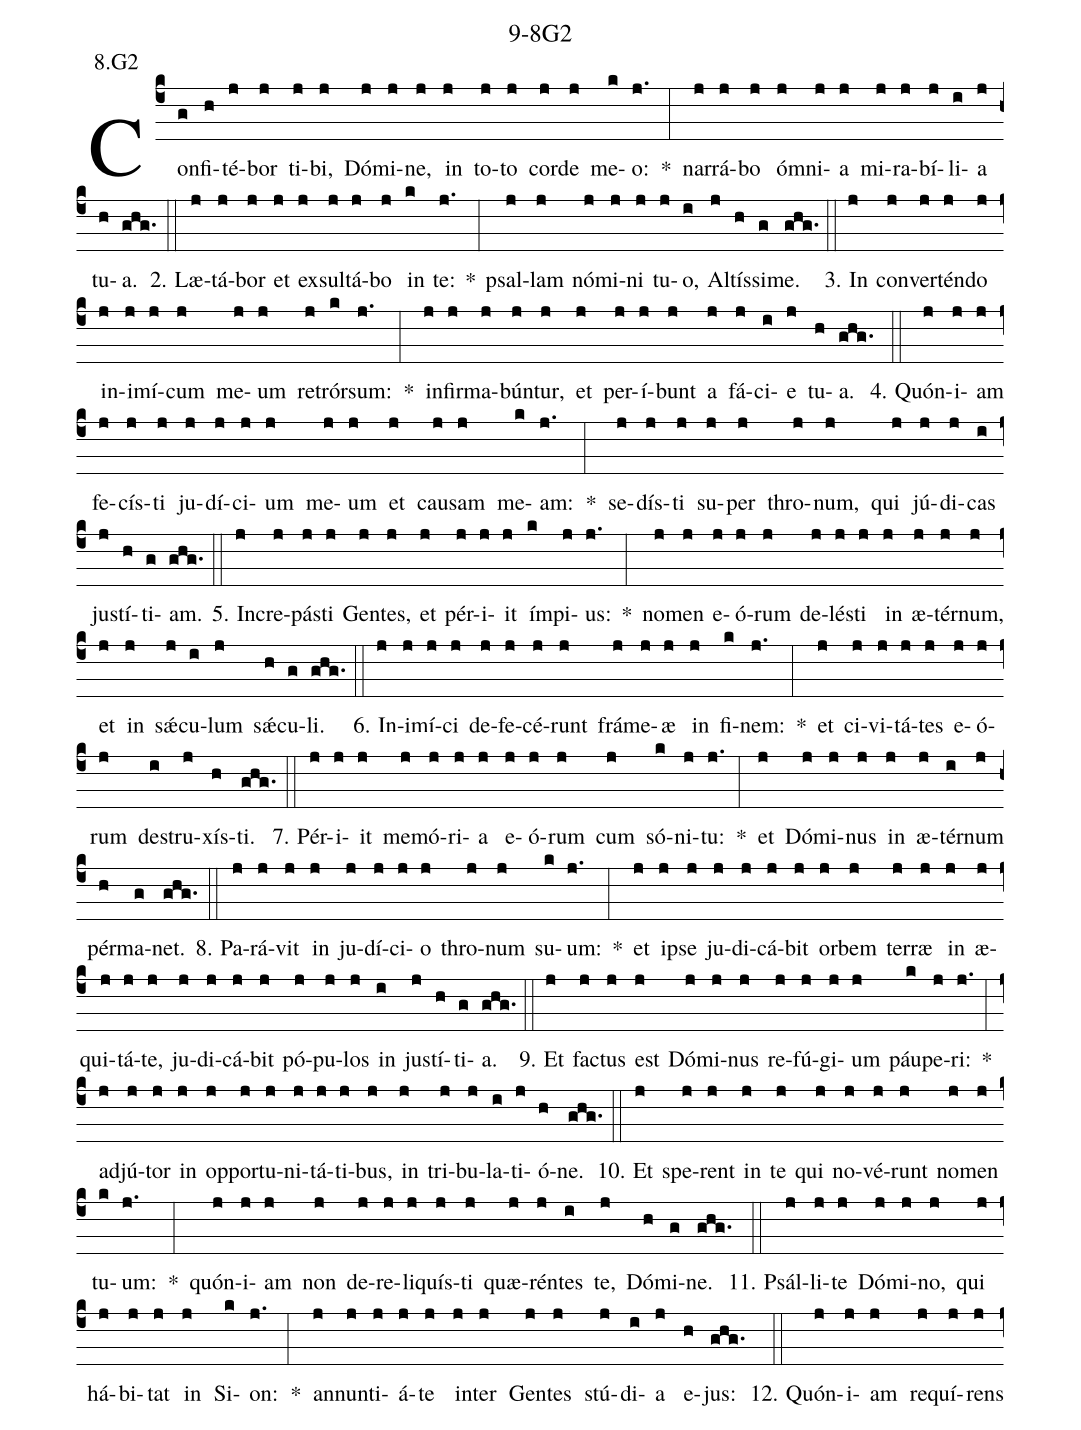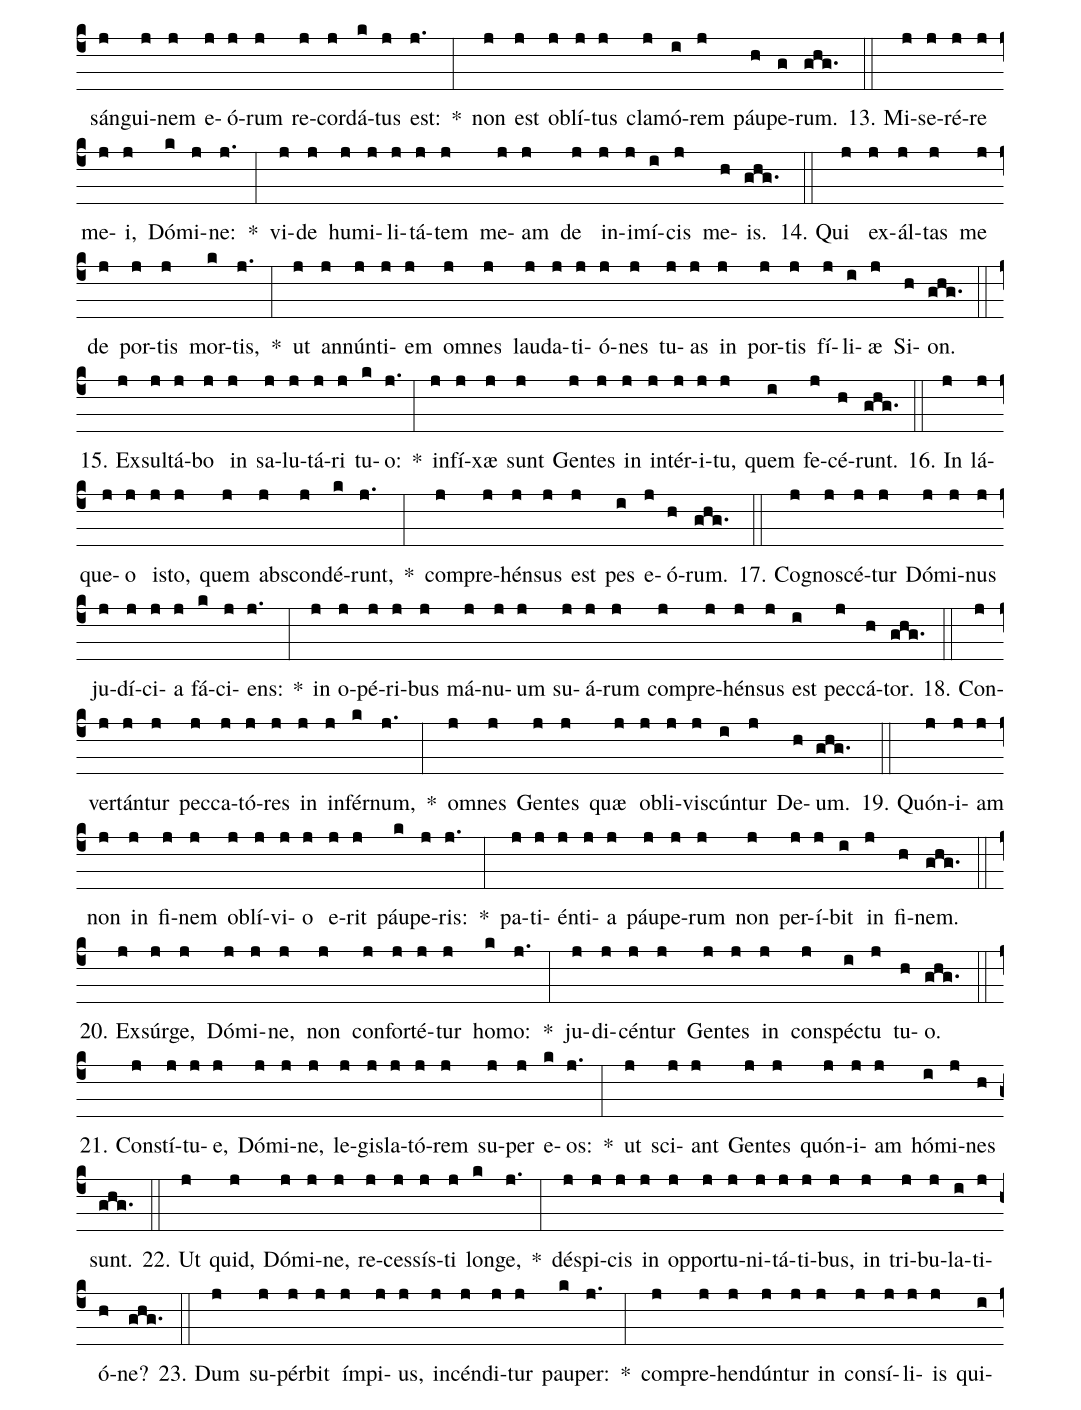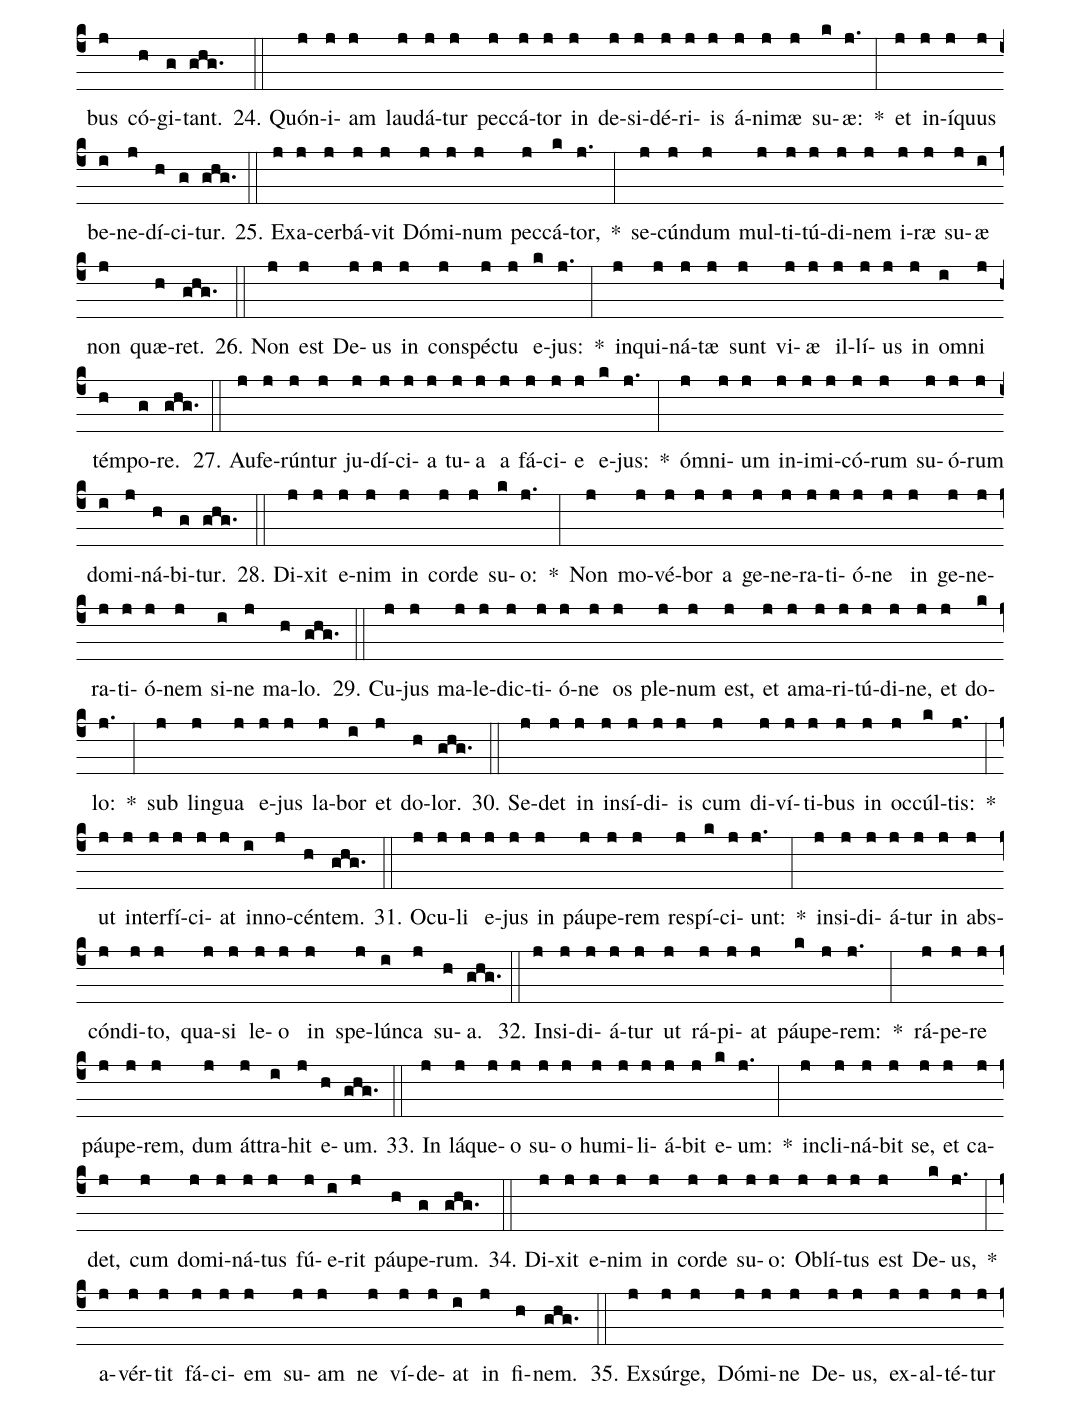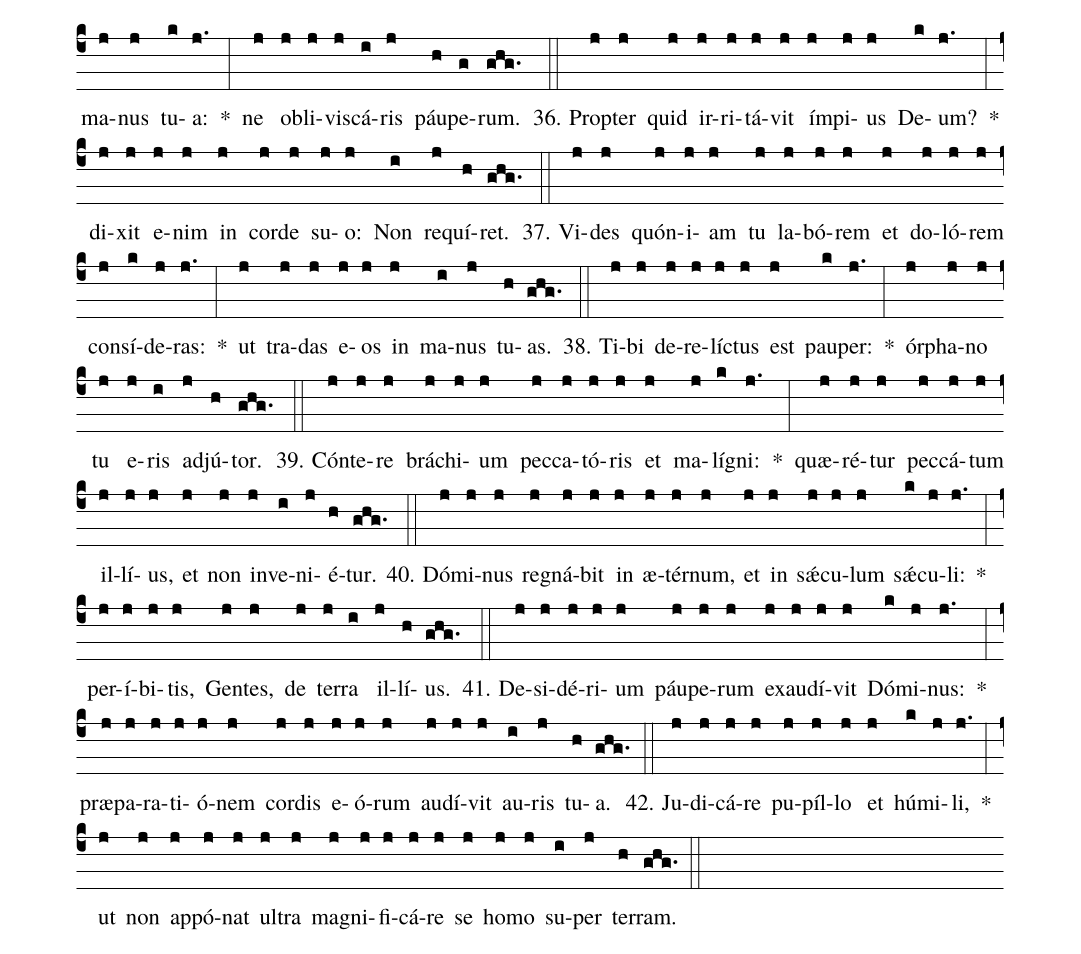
name: 9-8G2;
annotation: 8.G2;
%%
(c4)Con(g)fi(h)té(j)bor(j) ti(j)bi,(j) Dó(j)mi(j)ne,(j) in(j) to(j)to(j) cor(j)de(j) me(k)o:(j.) *(:) nar(j)rá(j)bo(j) óm(j)ni(j)a(j) mi(j)ra(j)bí(j)li(i)a(j) tu(h)a.(ghg.) (::)
2. Læ(j)tá(j)bor(j) et(j) ex(j)sul(j)tá(j)bo(j) in(k) te:(j.) *(:) psal(j)lam(j) nó(j)mi(j)ni(j) tu(j)o,(i) Al(j)tís(h)si(g)me.(ghg.) (::)
3. In(j) con(j)ver(j)tén(j)do(j) in(j)i(j)mí(j)cum(j) me(j)um(j) re(j)trór(k)sum:(j.) *(:) in(j)fir(j)ma(j)bún(j)tur,(j) et(j) per(j)í(j)bunt(j) a(j) fá(j)ci(i)e(j) tu(h)a.(ghg.) (::)
4. Quón(j)i(j)am(j) fe(j)cís(j)ti(j) ju(j)dí(j)ci(j)um(j) me(j)um(j) et(j) cau(j)sam(j) me(k)am:(j.) *(:) se(j)dís(j)ti(j) su(j)per(j) thro(j)num,(j) qui(j) jú(j)di(j)cas(i) jus(j)tí(h)ti(g)am.(ghg.) (::)
5. In(j)cre(j)pás(j)ti(j) Gen(j)tes,(j) et(j) pér(j)i(j)it(j) ím(k)pi(j)us:(j.) *(:) no(j)men(j) e(j)ó(j)rum(j) de(j)lés(j)ti(j) in(j) æ(j)tér(j)num,(j) et(j) in(j) sǽ(j)cu(i)lum(j) sǽ(h)cu(g)li.(ghg.) (::)
6. In(j)i(j)mí(j)ci(j) de(j)fe(j)cé(j)runt(j) frá(j)me(j)æ(j) in(j) fi(k)nem:(j.) *(:) et(j) ci(j)vi(j)tá(j)tes(j) e(j)ó(j)rum(j) de(i)stru(j)xís(h)ti.(ghg.) (::)
7. Pér(j)i(j)it(j) me(j)mó(j)ri(j)a(j) e(j)ó(j)rum(j) cum(j) só(k)ni(j)tu:(j.) *(:) et(j) Dó(j)mi(j)nus(j) in(j) æ(j)tér(i)num(j) pér(h)ma(g)net.(ghg.) (::)
8. Pa(j)rá(j)vit(j) in(j) ju(j)dí(j)ci(j)o(j) thro(j)num(j) su(k)um:(j.) *(:) et(j) ip(j)se(j) ju(j)di(j)cá(j)bit(j) or(j)bem(j) ter(j)ræ(j) in(j) æ(j)qui(j)tá(j)te,(j) ju(j)di(j)cá(j)bit(j) pó(j)pu(j)los(j) in(i) jus(j)tí(h)ti(g)a.(ghg.) (::)
9. Et(j) fac(j)tus(j) est(j) Dó(j)mi(j)nus(j) re(j)fú(j)gi(j)um(j) páu(k)pe(j)ri:(j.) *(:) ad(j)jú(j)tor(j) in(j) op(j)por(j)tu(j)ni(j)tá(j)ti(j)bus,(j) in(j) tri(j)bu(j)la(i)ti(j)ó(h)ne.(ghg.) (::)
10. Et(j) spe(j)rent(j) in(j) te(j) qui(j) no(j)vé(j)runt(j) no(j)men(j) tu(k)um:(j.) *(:) quón(j)i(j)am(j) non(j) de(j)re(j)li(j)quís(j)ti(j) quæ(j)rén(j)tes(i) te,(j) Dó(h)mi(g)ne.(ghg.) (::)
11. Psál(j)li(j)te(j) Dó(j)mi(j)no,(j) qui(j) há(j)bi(j)tat(j) in(j) Si(k)on:(j.) *(:) an(j)nun(j)ti(j)á(j)te(j) in(j)ter(j) Gen(j)tes(j) stú(j)di(i)a(j) e(h)jus:(ghg.) (::)
12. Quón(j)i(j)am(j) re(j)quí(j)rens(j) sán(j)gui(j)nem(j) e(j)ó(j)rum(j) re(j)cor(j)dá(k)tus(j) est:(j.) *(:) non(j) est(j) ob(j)lí(j)tus(j) cla(j)mó(i)rem(j) páu(h)pe(g)rum.(ghg.) (::)
13. Mi(j)se(j)ré(j)re(j) me(j)i,(j) Dó(k)mi(j)ne:(j.) *(:) vi(j)de(j) hu(j)mi(j)li(j)tá(j)tem(j) me(j)am(j) de(j) in(j)i(j)mí(i)cis(j) me(h)is.(ghg.) (::)
14. Qui(j) ex(j)ál(j)tas(j) me(j) de(j) por(j)tis(j) mor(k)tis,(j.) *(:) ut(j) an(j)nún(j)ti(j)em(j) om(j)nes(j) lau(j)da(j)ti(j)ó(j)nes(j) tu(j)as(j) in(j) por(j)tis(j) fí(j)li(i)æ(j) Si(h)on.(ghg.) (::)
15. Ex(j)sul(j)tá(j)bo(j) in(j) sa(j)lu(j)tá(j)ri(j) tu(k)o:(j.) *(:) in(j)fí(j)xæ(j) sunt(j) Gen(j)tes(j) in(j) in(j)tér(j)i(j)tu,(j) quem(i) fe(j)cé(h)runt.(ghg.) (::)
16. In(j) lá(j)que(j)o(j) is(j)to,(j) quem(j) abs(j)con(j)dé(k)runt,(j.) *(:) com(j)pre(j)hén(j)sus(j) est(j) pes(i) e(j)ó(h)rum.(ghg.) (::)
17. Co(j)gno(j)scé(j)tur(j) Dó(j)mi(j)nus(j) ju(j)dí(j)ci(j)a(j) fá(k)ci(j)ens:(j.) *(:) in(j) o(j)pé(j)ri(j)bus(j) má(j)nu(j)um(j) su(j)á(j)rum(j) com(j)pre(j)hén(j)sus(j) est(i) pec(j)cá(h)tor.(ghg.) (::)
18. Con(j)ver(j)tán(j)tur(j) pec(j)ca(j)tó(j)res(j) in(j) in(j)fér(k)num,(j.) *(:) om(j)nes(j) Gen(j)tes(j) quæ(j) ob(j)li(j)vis(j)cún(i)tur(j) De(h)um.(ghg.) (::)
19. Quón(j)i(j)am(j) non(j) in(j) fi(j)nem(j) ob(j)lí(j)vi(j)o(j) e(j)rit(j) páu(k)pe(j)ris:(j.) *(:) pa(j)ti(j)én(j)ti(j)a(j) páu(j)pe(j)rum(j) non(j) per(j)í(j)bit(i) in(j) fi(h)nem.(ghg.) (::)
20. Ex(j)súr(j)ge,(j) Dó(j)mi(j)ne,(j) non(j) con(j)for(j)té(j)tur(j) ho(k)mo:(j.) *(:) ju(j)di(j)cén(j)tur(j) Gen(j)tes(j) in(j) con(j)spéc(i)tu(j) tu(h)o.(ghg.) (::)
21. Con(j)stí(j)tu(j)e,(j) Dó(j)mi(j)ne,(j) le(j)gis(j)la(j)tó(j)rem(j) su(j)per(j) e(k)os:(j.) *(:) ut(j) sci(j)ant(j) Gen(j)tes(j) quón(j)i(j)am(j) hó(i)mi(j)nes(h) sunt.(ghg.) (::)
22. Ut(j) quid,(j) Dó(j)mi(j)ne,(j) re(j)ces(j)sís(j)ti(j) lon(k)ge,(j.) *(:) dé(j)spi(j)cis(j) in(j) op(j)por(j)tu(j)ni(j)tá(j)ti(j)bus,(j) in(j) tri(j)bu(j)la(i)ti(j)ó(h)ne?(ghg.) (::)
23. Dum(j) su(j)pér(j)bit(j) ím(j)pi(j)us,(j) in(j)cén(j)di(j)tur(j) pau(k)per:(j.) *(:) com(j)pre(j)hen(j)dún(j)tur(j) in(j) con(j)sí(j)li(j)is(j) qui(i)bus(j) có(h)gi(g)tant.(ghg.) (::)
24. Quón(j)i(j)am(j) lau(j)dá(j)tur(j) pec(j)cá(j)tor(j) in(j) de(j)si(j)dé(j)ri(j)is(j) á(j)ni(j)mæ(j) su(k)æ:(j.) *(:) et(j) in(j)í(j)quus(j) be(i)ne(j)dí(h)ci(g)tur.(ghg.) (::)
25. Ex(j)a(j)cer(j)bá(j)vit(j) Dó(j)mi(j)num(j) pec(j)cá(k)tor,(j.) *(:) se(j)cún(j)dum(j) mul(j)ti(j)tú(j)di(j)nem(j) i(j)ræ(j) su(j)æ(i) non(j) quæ(h)ret.(ghg.) (::)
26. Non(j) est(j) De(j)us(j) in(j) con(j)spéc(j)tu(j) e(k)jus:(j.) *(:) in(j)qui(j)ná(j)tæ(j) sunt(j) vi(j)æ(j) il(j)lí(j)us(j) in(j) om(i)ni(j) tém(h)po(g)re.(ghg.) (::)
27. Au(j)fe(j)rún(j)tur(j) ju(j)dí(j)ci(j)a(j) tu(j)a(j) a(j) fá(j)ci(j)e(j) e(k)jus:(j.) *(:) óm(j)ni(j)um(j) in(j)i(j)mi(j)có(j)rum(j) su(j)ó(j)rum(j) do(i)mi(j)ná(h)bi(g)tur.(ghg.) (::)
28. Di(j)xit(j) e(j)nim(j) in(j) cor(j)de(j) su(k)o:(j.) *(:) Non(j) mo(j)vé(j)bor(j) a(j) ge(j)ne(j)ra(j)ti(j)ó(j)ne(j) in(j) ge(j)ne(j)ra(j)ti(j)ó(j)nem(j) si(i)ne(j) ma(h)lo.(ghg.) (::)
29. Cu(j)jus(j) ma(j)le(j)dic(j)ti(j)ó(j)ne(j) os(j) ple(j)num(j) est,(j) et(j) a(j)ma(j)ri(j)tú(j)di(j)ne,(j) et(j) do(k)lo:(j.) *(:) sub(j) lin(j)gua(j) e(j)jus(j) la(j)bor(i) et(j) do(h)lor.(ghg.) (::)
30. Se(j)det(j) in(j) in(j)sí(j)di(j)is(j) cum(j) di(j)ví(j)ti(j)bus(j) in(j) oc(j)cúl(k)tis:(j.) *(:) ut(j) in(j)ter(j)fí(j)ci(j)at(j) in(i)no(j)cén(h)tem.(ghg.) (::)
31. O(j)cu(j)li(j) e(j)jus(j) in(j) páu(j)pe(j)rem(j) re(j)spí(k)ci(j)unt:(j.) *(:) in(j)si(j)di(j)á(j)tur(j) in(j) abs(j)cón(j)di(j)to,(j) qua(j)si(j) le(j)o(j) in(j) spe(j)lún(i)ca(j) su(h)a.(ghg.) (::)
32. In(j)si(j)di(j)á(j)tur(j) ut(j) rá(j)pi(j)at(j) páu(k)pe(j)rem:(j.) *(:) rá(j)pe(j)re(j) páu(j)pe(j)rem,(j) dum(j) át(j)tra(i)hit(j) e(h)um.(ghg.) (::)
33. In(j) lá(j)que(j)o(j) su(j)o(j) hu(j)mi(j)li(j)á(j)bit(j) e(k)um:(j.) *(:) in(j)cli(j)ná(j)bit(j) se,(j) et(j) ca(j)det,(j) cum(j) do(j)mi(j)ná(j)tus(j) fú(j)e(i)rit(j) páu(h)pe(g)rum.(ghg.) (::)
34. Di(j)xit(j) e(j)nim(j) in(j) cor(j)de(j) su(j)o:(j) Ob(j)lí(j)tus(j) est(j) De(k)us,(j.) *(:) a(j)vér(j)tit(j) fá(j)ci(j)em(j) su(j)am(j) ne(j) ví(j)de(j)at(i) in(j) fi(h)nem.(ghg.) (::)
35. Ex(j)súr(j)ge,(j) Dó(j)mi(j)ne(j) De(j)us,(j) ex(j)al(j)té(j)tur(j) ma(j)nus(j) tu(k)a:(j.) *(:) ne(j) ob(j)li(j)vis(j)cá(i)ris(j) páu(h)pe(g)rum.(ghg.) (::)
36. Prop(j)ter(j) quid(j) ir(j)ri(j)tá(j)vit(j) ím(j)pi(j)us(j) De(k)um?(j.) *(:) di(j)xit(j) e(j)nim(j) in(j) cor(j)de(j) su(j)o:(j) Non(i) re(j)quí(h)ret.(ghg.) (::)
37. Vi(j)des(j) quón(j)i(j)am(j) tu(j) la(j)bó(j)rem(j) et(j) do(j)ló(j)rem(j) con(j)sí(k)de(j)ras:(j.) *(:) ut(j) tra(j)das(j) e(j)os(j) in(j) ma(i)nus(j) tu(h)as.(ghg.) (::)
38. Ti(j)bi(j) de(j)re(j)líc(j)tus(j) est(j) pau(k)per:(j.) *(:) ór(j)pha(j)no(j) tu(j) e(j)ris(i) ad(j)jú(h)tor.(ghg.) (::)
39. Cón(j)te(j)re(j) brá(j)chi(j)um(j) pec(j)ca(j)tó(j)ris(j) et(j) ma(j)lí(k)gni:(j.) *(:) quæ(j)ré(j)tur(j) pec(j)cá(j)tum(j) il(j)lí(j)us,(j) et(j) non(j) in(j)ve(i)ni(j)é(h)tur.(ghg.) (::)
40. Dó(j)mi(j)nus(j) re(j)gná(j)bit(j) in(j) æ(j)tér(j)num,(j) et(j) in(j) sǽ(j)cu(j)lum(j) sǽ(k)cu(j)li:(j.) *(:) per(j)í(j)bi(j)tis,(j) Gen(j)tes,(j) de(j) ter(j)ra(i) il(j)lí(h)us.(ghg.) (::)
41. De(j)si(j)dé(j)ri(j)um(j) páu(j)pe(j)rum(j) ex(j)au(j)dí(j)vit(j) Dó(k)mi(j)nus:(j.) *(:) præ(j)pa(j)ra(j)ti(j)ó(j)nem(j) cor(j)dis(j) e(j)ó(j)rum(j) au(j)dí(j)vit(j) au(i)ris(j) tu(h)a.(ghg.) (::)
42. Ju(j)di(j)cá(j)re(j) pu(j)píl(j)lo(j) et(j) hú(k)mi(j)li,(j.) *(:) ut(j) non(j) ap(j)pó(j)nat(j) ul(j)tra(j) ma(j)gni(j)fi(j)cá(j)re(j) se(j) ho(j)mo(j) su(i)per(j) ter(h)ram.(ghg.) (::)
